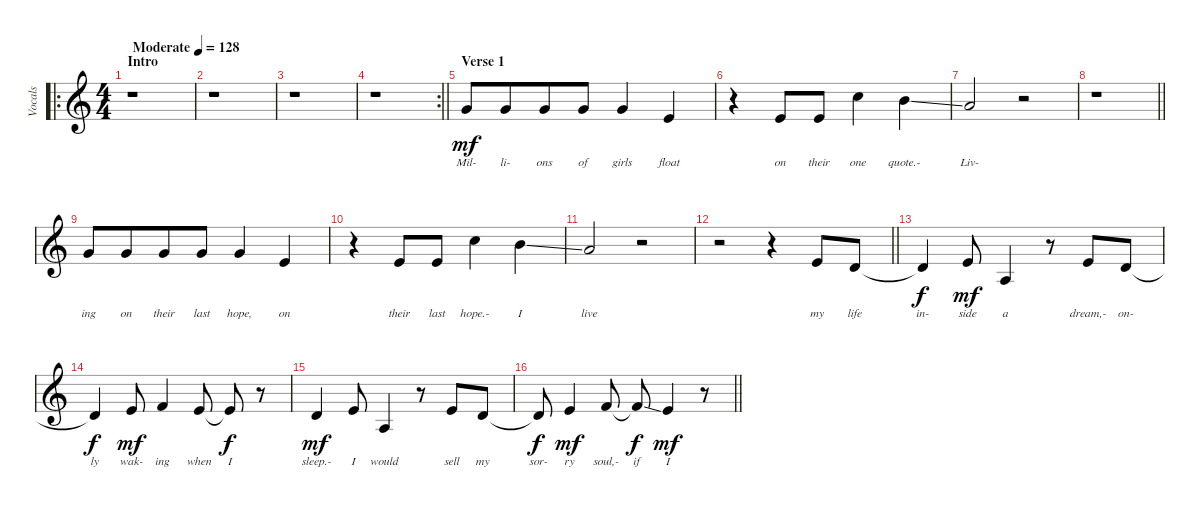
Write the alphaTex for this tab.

\track ("Vocals" "Vocals") {instrument lead1square}
\staff {score}
\tuning (E4 B3 G3 D3 A2 E2) {hide}
\ro
\ts (4 4)
\section ("" "Intro")
\tempo (128 "Moderate")
\clef g2
\ks c
r.1{dy mf instrument lead1square} |
r.1 |
r.1 |
\rc 2
\barLineRight lightlight
r.1 |
\section ("" "Verse 1")
3.1.8{lyrics (0 "Mil-") lyrics (1 "") lyrics (2 "") lyrics (3 "") lyrics (4 "")} 3.1.8{lyrics (0 "li-") lyrics (1 "") lyrics (2 "") lyrics (3 "") lyrics (4 "") beam merge} 3.1.8{lyrics (0 "ons") lyrics (1 "") lyrics (2 "") lyrics (3 "") lyrics (4 "")} 3.1.8{lyrics (0 "of") lyrics (1 "") lyrics (2 "") lyrics (3 "") lyrics (4 "")} 3.1.4{lyrics (0 "girls") lyrics (1 "") lyrics (2 "") lyrics (3 "") lyrics (4 "")} 0.1.4{lyrics (0 "float") lyrics (1 "") lyrics (2 "") lyrics (3 "") lyrics (4 "")} |
r.4 0.1.8{lyrics (0 "on") lyrics (1 "") lyrics (2 "") lyrics (3 "") lyrics (4 "")} 0.1.8{lyrics (0 "their") lyrics (1 "") lyrics (2 "") lyrics (3 "") lyrics (4 "")} 8.1.4{lyrics (0 "one") lyrics (1 "") lyrics (2 "") lyrics (3 "") lyrics (4 "")} 7.1{ss}.4{lyrics (0 "quote.-") lyrics (1 "") lyrics (2 "") lyrics (3 "") lyrics (4 "")} |
5.1.2{lyrics (0 "Liv-") lyrics (1 "") lyrics (2 "") lyrics (3 "") lyrics (4 "")} r.2 |
\barLineRight lightlight
r.1 |
3.1.8{lyrics (0 "ing") lyrics (1 "") lyrics (2 "") lyrics (3 "") lyrics (4 "")} 3.1.8{lyrics (0 "on") lyrics (1 "") lyrics (2 "") lyrics (3 "") lyrics (4 "") beam merge} 3.1.8{lyrics (0 "their") lyrics (1 "") lyrics (2 "") lyrics (3 "") lyrics (4 "")} 3.1.8{lyrics (0 "last") lyrics (1 "") lyrics (2 "") lyrics (3 "") lyrics (4 "")} 3.1.4{lyrics (0 "hope,") lyrics (1 "") lyrics (2 "") lyrics (3 "") lyrics (4 "")} 0.1.4{lyrics (0 "on") lyrics (1 "") lyrics (2 "") lyrics (3 "") lyrics (4 "")} |
r.4 0.1.8{lyrics (0 "their") lyrics (1 "") lyrics (2 "") lyrics (3 "") lyrics (4 "")} 0.1.8{lyrics (0 "last") lyrics (1 "") lyrics (2 "") lyrics (3 "") lyrics (4 "")} 8.1.4{lyrics (0 "hope.-") lyrics (1 "") lyrics (2 "") lyrics (3 "") lyrics (4 "")} 7.1{ss}.4{lyrics (0 "I") lyrics (1 "") lyrics (2 "") lyrics (3 "") lyrics (4 "")} |
5.1.2{lyrics (0 "live") lyrics (1 "") lyrics (2 "") lyrics (3 "") lyrics (4 "")} r.2 |
\barLineRight lightlight
r.2 r.4 0.1.8{lyrics (0 "my") lyrics (1 "") lyrics (2 "") lyrics (3 "") lyrics (4 "")} 3.2.8{lyrics (0 "life") lyrics (1 "") lyrics (2 "") lyrics (3 "") lyrics (4 "")} |
\section ("" "")
3.2{t}.4{lyrics (0 "in-") lyrics (1 "") lyrics (2 "") lyrics (3 "") lyrics (4 "") dy f} 0.1.8{lyrics (0 "side") lyrics (1 "") lyrics (2 "") lyrics (3 "") lyrics (4 "") dy mf} 2.3.4{lyrics (0 "a") lyrics (1 "") lyrics (2 "") lyrics (3 "") lyrics (4 "")} r.8 0.1.8{lyrics (0 "dream,-") lyrics (1 "") lyrics (2 "") lyrics (3 "") lyrics (4 "")} 3.2.8{lyrics (0 "on-") lyrics (1 "") lyrics (2 "") lyrics (3 "") lyrics (4 "")} |
3.2{t}.4{lyrics (0 "ly") lyrics (1 "") lyrics (2 "") lyrics (3 "") lyrics (4 "") dy f} 0.1.8{lyrics (0 "wak-") lyrics (1 "") lyrics (2 "") lyrics (3 "") lyrics (4 "") dy mf} 1.1.4{lyrics (0 "ing") lyrics (1 "") lyrics (2 "") lyrics (3 "") lyrics (4 "")} 0.1.8{lyrics (0 "when") lyrics (1 "") lyrics (2 "") lyrics (3 "") lyrics (4 "")} 0.1{t}.8{lyrics (0 "I") lyrics (1 "") lyrics (2 "") lyrics (3 "") lyrics (4 "") dy f} r.8 |
3.2.4{lyrics (0 "sleep.-") lyrics (1 "") lyrics (2 "") lyrics (3 "") lyrics (4 "") dy mf} 0.1.8{lyrics (0 "I") lyrics (1 "") lyrics (2 "") lyrics (3 "") lyrics (4 "")} 2.3.4{lyrics (0 "would") lyrics (1 "") lyrics (2 "") lyrics (3 "") lyrics (4 "")} r.8 0.1.8{lyrics (0 "sell") lyrics (1 "") lyrics (2 "") lyrics (3 "") lyrics (4 "")} 3.2.8{lyrics (0 "my") lyrics (1 "") lyrics (2 "") lyrics (3 "") lyrics (4 "")} |
\barLineRight lightlight
3.2{t}.8{lyrics (0 "sor-") lyrics (1 "") lyrics (2 "") lyrics (3 "") lyrics (4 "") dy f} 0.1.4{lyrics (0 "ry") lyrics (1 "") lyrics (2 "") lyrics (3 "") lyrics (4 "") dy mf} 1.1.8{lyrics (0 "soul,-") lyrics (1 "") lyrics (2 "") lyrics (3 "") lyrics (4 "")} 1.1{ss t}.8{lyrics (0 "if") lyrics (1 "") lyrics (2 "") lyrics (3 "") lyrics (4 "") dy f} 0.1.4{lyrics (0 "I") lyrics (1 "") lyrics (2 "") lyrics (3 "") lyrics (4 "") dy mf} r.8
